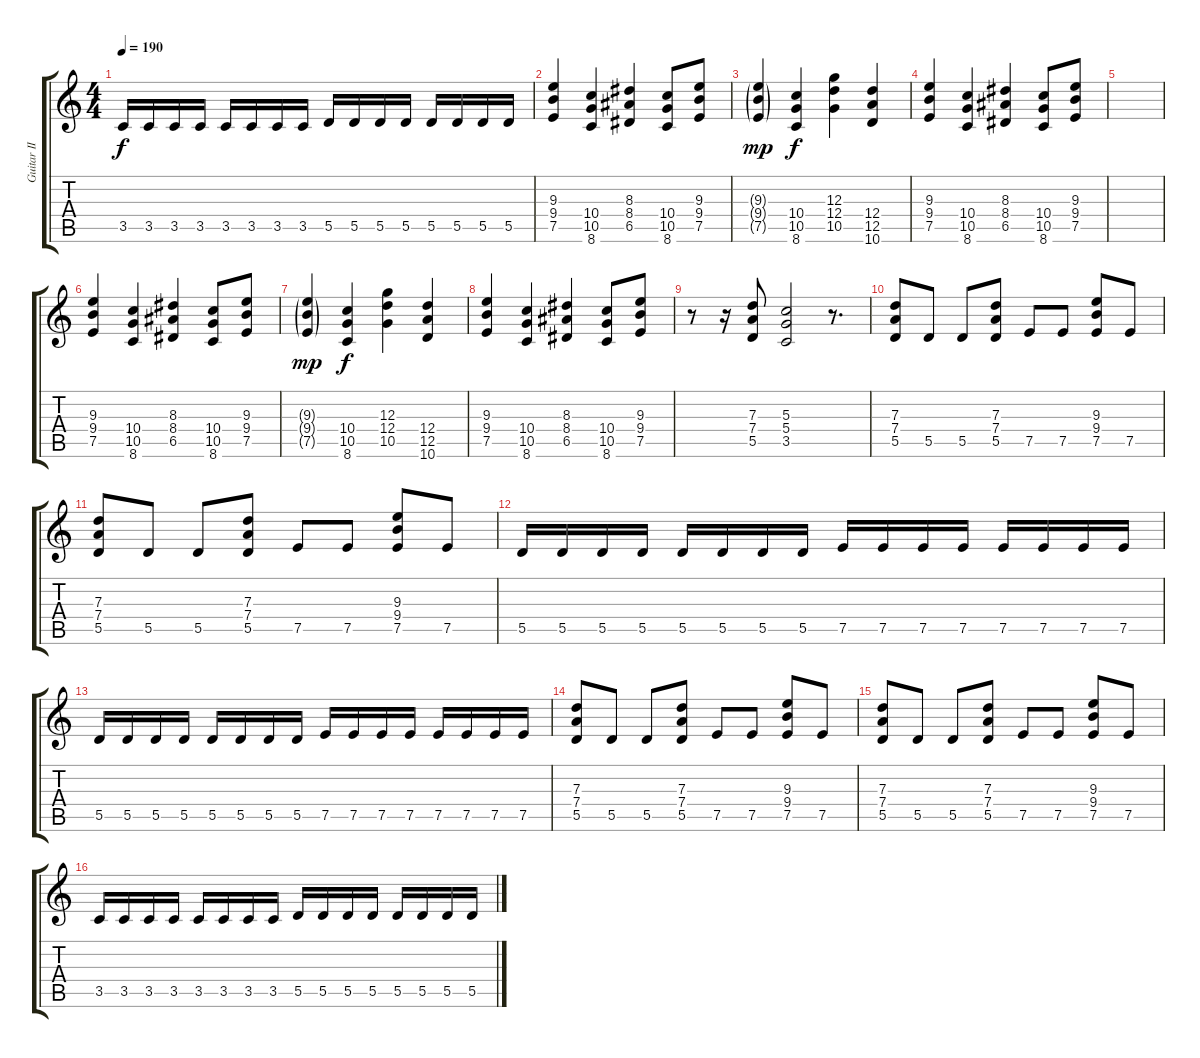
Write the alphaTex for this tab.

\track ("Guitar II" "Guitar II") {instrument distortionguitar}
\staff {score tabs}
\tuning (E4 B3 G3 D3 A2 E2) {hide}
\ts (4 4)
\tempo 190
\clef g2
\ks c
3.5.16{dy f} 3.5.16 3.5.16 3.5.16 3.5.16 3.5.16 3.5.16 3.5.16 5.5.16 5.5.16 5.5.16 5.5.16 5.5.16 5.5.16 5.5.16 5.5.16 |
(9.3 9.4 7.5).4 (10.4 10.5 8.6).4 (8.3 8.4 6.5).4 (10.4 10.5 8.6).8 (9.3 9.4 7.5).8 |
(9.3{g} 9.4{g} 7.5{g}).4{dy mp} (10.4 10.5 8.6).4{dy f} (12.3 12.4 10.5).4 (12.4 12.5 10.6).4 |
(9.3 9.4 7.5).4 (10.4 10.5 8.6).4 (8.3 8.4 6.5).4 (10.4 10.5 8.6).8 (9.3 9.4 7.5).8 |
|
(9.3 9.4 7.5).4 (10.4 10.5 8.6).4 (8.3 8.4 6.5).4 (10.4 10.5 8.6).8 (9.3 9.4 7.5).8 |
(9.3{g} 9.4{g} 7.5{g}).4{dy mp} (10.4 10.5 8.6).4{dy f} (12.3 12.4 10.5).4 (12.4 12.5 10.6).4 |
(9.3 9.4 7.5).4 (10.4 10.5 8.6).4 (8.3 8.4 6.5).4 (10.4 10.5 8.6).8 (9.3 9.4 7.5).8 |
r.8 r.16 (7.3 7.4 5.5).8 (5.3 5.4 3.5).2 r.8{d} |
(7.3 7.4 5.5).8 5.5.8 5.5.8 (7.3 7.4 5.5).8 7.5.8 7.5.8 (9.3 9.4 7.5).8 7.5.8 |
(7.3 7.4 5.5).8 5.5.8 5.5.8 (7.3 7.4 5.5).8 7.5.8 7.5.8 (9.3 9.4 7.5).8 7.5.8 |
5.5.16 5.5.16 5.5.16 5.5.16 5.5.16 5.5.16 5.5.16 5.5.16 7.5.16 7.5.16 7.5.16 7.5.16 7.5.16 7.5.16 7.5.16 7.5.16 |
5.5.16 5.5.16 5.5.16 5.5.16 5.5.16 5.5.16 5.5.16 5.5.16 7.5.16 7.5.16 7.5.16 7.5.16 7.5.16 7.5.16 7.5.16 7.5.16 |
(7.3 7.4 5.5).8 5.5.8 5.5.8 (7.3 7.4 5.5).8 7.5.8 7.5.8 (9.3 9.4 7.5).8 7.5.8 |
(7.3 7.4 5.5).8 5.5.8 5.5.8 (7.3 7.4 5.5).8 7.5.8 7.5.8 (9.3 9.4 7.5).8 7.5.8 |
3.5.16 3.5.16 3.5.16 3.5.16 3.5.16 3.5.16 3.5.16 3.5.16 5.5.16 5.5.16 5.5.16 5.5.16 5.5.16 5.5.16 5.5.16 5.5.16
